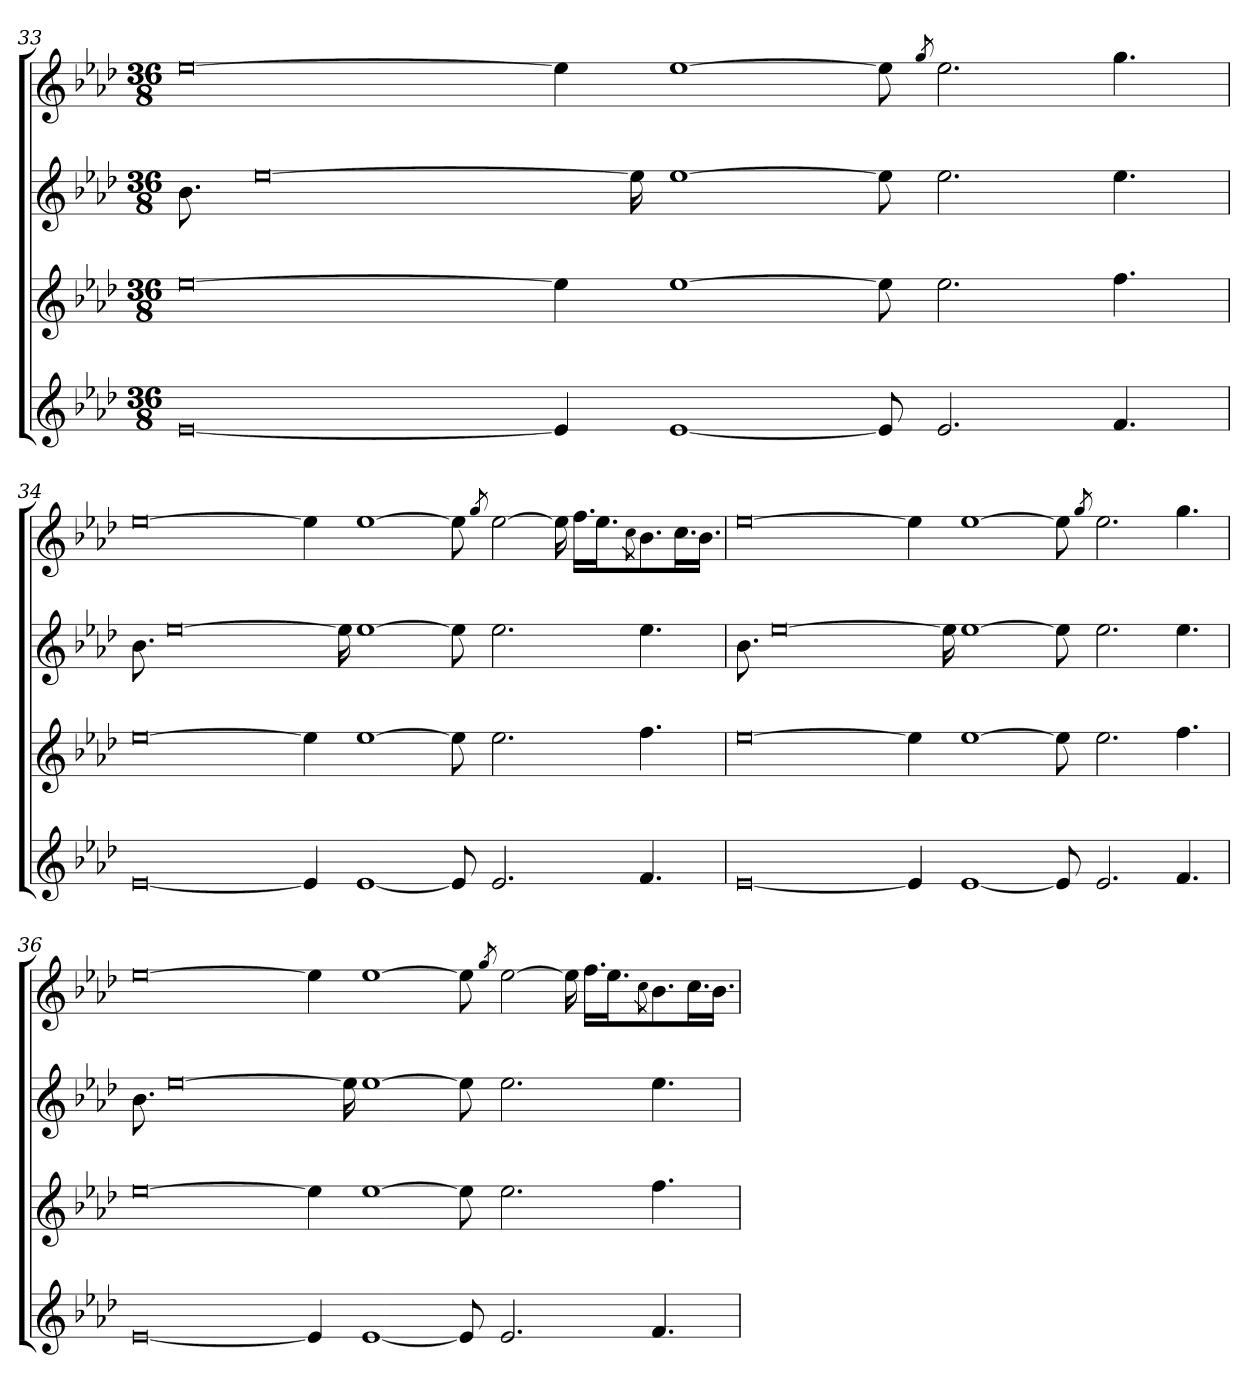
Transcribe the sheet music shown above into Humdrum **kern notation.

**kern	**kern	**kern	**kern
*part4	*part3	*part2	*part1
*staff4	*staff3	*staff2	*staff1
*clefG2	*clefG2	*clefG2	*clefG2
*k[b-e-a-d-]	*k[b-e-a-d-]	*k[b-e-a-d-]	*k[b-e-a-d-]
*M36/8	*M36/8	*M36/8	*M36/8
=33	=33	=33	=33
[0e-	[0ee-	8.b-	[0ee-
.	.	[0ee-	.
4e-]	4ee-]	.	4ee-]
.	.	16ee-]	.
[1e-	[1ee-	[1ee-	[1ee-
8e-]	8ee-]	8ee-]	8ee-]
.	.	.	8qgg
2.e-	2.ee-	2.ee-	2.ee-
4.f	4.ff	4.ee-	4.gg
=34	=34	=34	=34
[0e-	[0ee-	8.b-	[0ee-
.	.	[0ee-	.
4e-]	4ee-]	.	4ee-]
.	.	16ee-]	.
[1e-	[1ee-	[1ee-	[1ee-
8e-]	8ee-]	8ee-]	8ee-]
.	.	.	8qgg
2.e-	2.ee-	2.ee-	[2ee-
.	.	.	16ee-]
.	.	.	16.ff\LL
.	.	.	16.ee-\J
.	.	.	8qcc\
4.f	4.ff	4.ee-	8.b-\
.	.	.	16.cc\L
.	.	.	16.b-\JJ
=35	=35	=35	=35
[0e-	[0ee-	8.b-	[0ee-
.	.	[0ee-	.
4e-]	4ee-]	.	4ee-]
.	.	16ee-]	.
[1e-	[1ee-	[1ee-	[1ee-
8e-]	8ee-]	8ee-]	8ee-]
.	.	.	8qgg
2.e-	2.ee-	2.ee-	2.ee-
4.f	4.ff	4.ee-	4.gg
=36	=36	=36	=36
[0e-	[0ee-	8.b-	[0ee-
.	.	[0ee-	.
4e-]	4ee-]	.	4ee-]
.	.	16ee-]	.
[1e-	[1ee-	[1ee-	[1ee-
8e-]	8ee-]	8ee-]	8ee-]
.	.	.	8qgg
2.e-	2.ee-	2.ee-	[2ee-
.	.	.	16ee-]
.	.	.	16.ff\LL
.	.	.	16.ee-\J
.	.	.	8qcc\
4.f	4.ff	4.ee-	8.b-\
.	.	.	16.cc\L
.	.	.	16.b-\JJ
=	=	=	=
*-	*-	*-	*-
